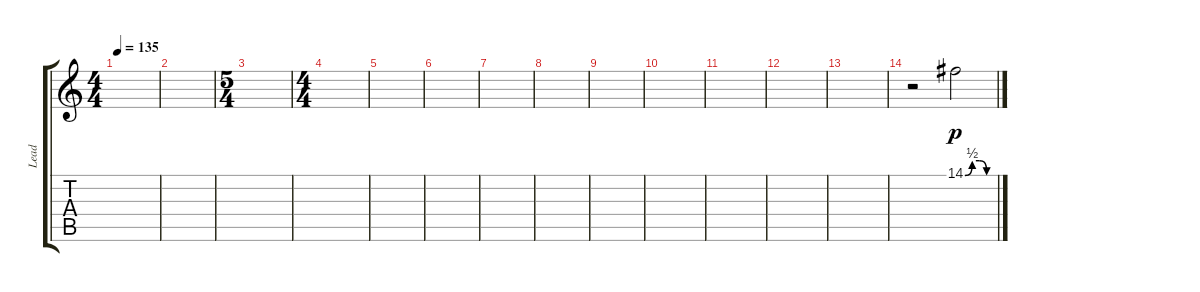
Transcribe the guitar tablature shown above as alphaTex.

\track ("Lead" "Lead") {instrument violin}
\staff {score tabs}
\tuning (E4 B3 G3 D3 A2 E2) {hide}
\ts (4 4)
\tempo 135
\clef g2
\ks c
|
|
\ts (5 4)
|
\ts (4 4)
|
|
|
|
|
|
|
|
|
|
r.2 14.1{be (custom 0 0 15 2 30 2 45 0 60 0)}.2{dy p}
